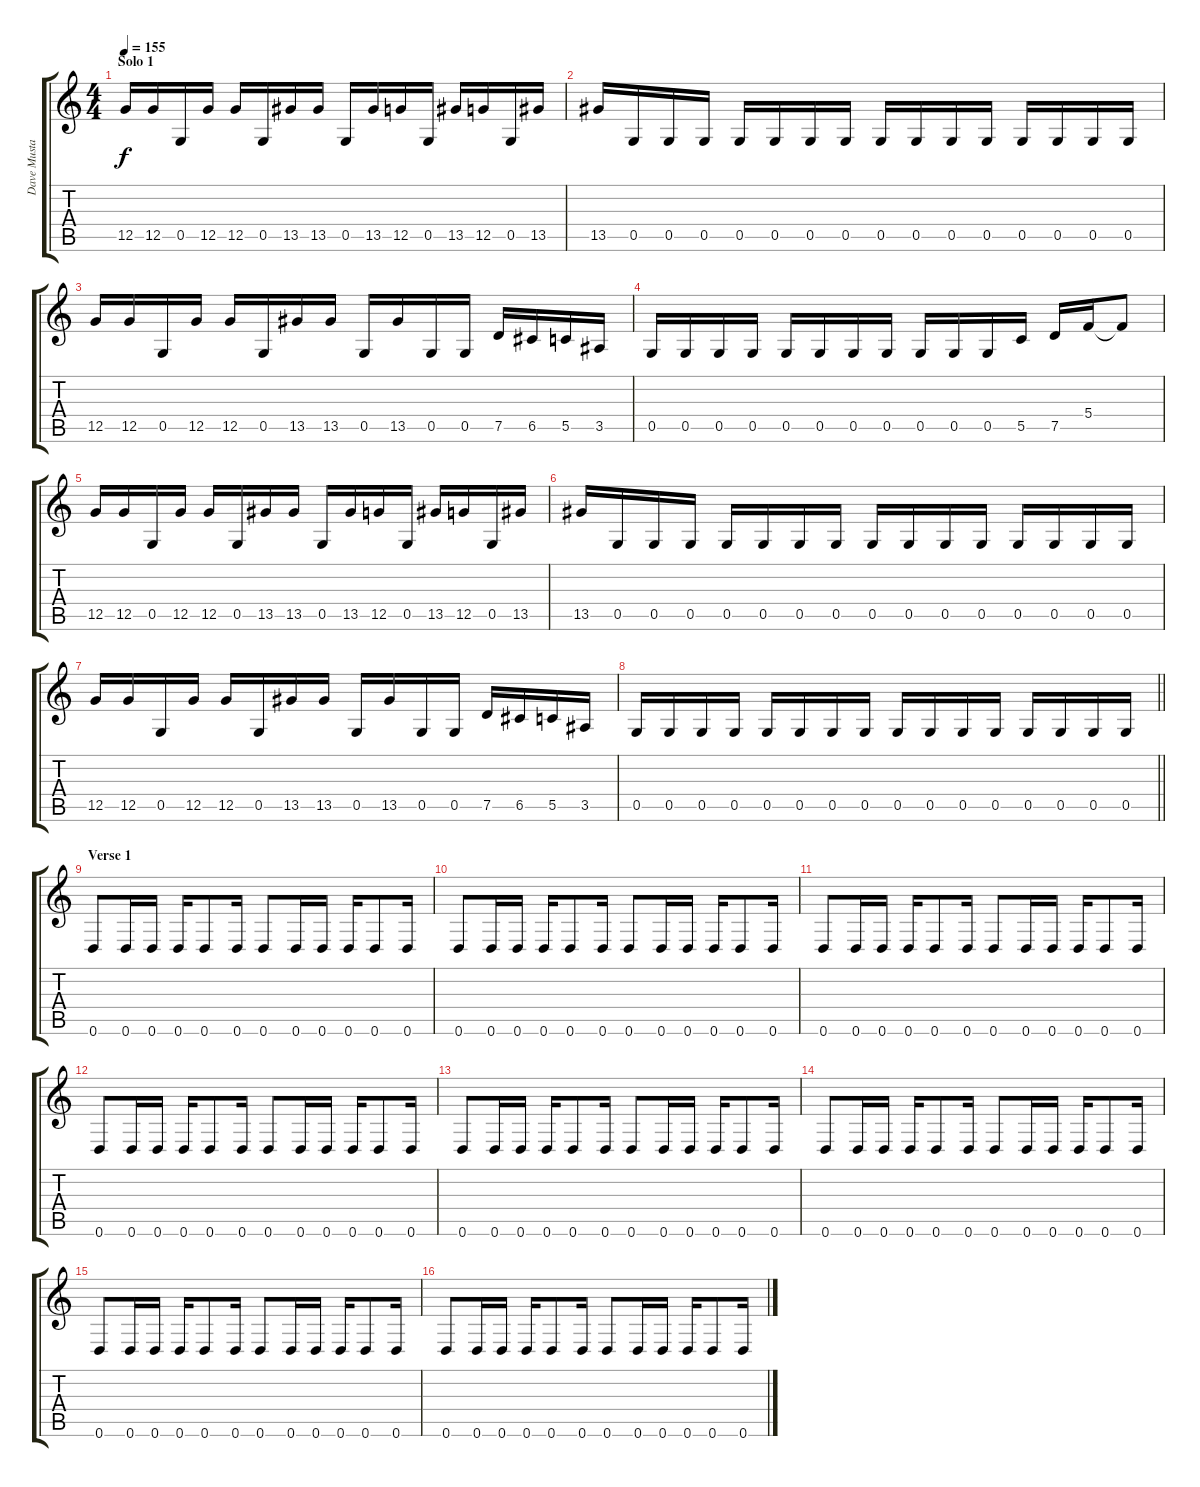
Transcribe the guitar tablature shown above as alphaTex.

\track ("Dave Mustaine" "Dave Musta") {instrument distortionguitar}
\staff {score tabs}
\tuning (D4 A3 F3 C3 G2 D2) {hide}
\ts (4 4)
\section ("" "Solo 1")
\tempo 155
\clef g2
\ks c
12.5.16{dy f} 12.5.16 0.5.16 12.5.16 12.5.16 0.5.16 13.5.16 13.5.16 0.5.16 13.5.16 12.5.16 0.5.16 13.5.16 12.5.16 0.5.16 13.5.16 |
13.5.16 0.5.16 0.5.16 0.5.16 0.5.16 0.5.16 0.5.16 0.5.16 0.5.16 0.5.16 0.5.16 0.5.16 0.5.16 0.5.16 0.5.16 0.5.16 |
12.5.16 12.5.16 0.5.16 12.5.16 12.5.16 0.5.16 13.5.16 13.5.16 0.5.16 13.5.16 0.5.16 0.5.16 7.5.16 6.5.16 5.5.16 3.5.16 |
0.5.16 0.5.16 0.5.16 0.5.16 0.5.16 0.5.16 0.5.16 0.5.16 0.5.16 0.5.16 0.5.16 5.5.16 7.5.16 5.4.16 5.4{t}.8 |
12.5.16 12.5.16 0.5.16 12.5.16 12.5.16 0.5.16 13.5.16 13.5.16 0.5.16 13.5.16 12.5.16 0.5.16 13.5.16 12.5.16 0.5.16 13.5.16 |
13.5.16 0.5.16 0.5.16 0.5.16 0.5.16 0.5.16 0.5.16 0.5.16 0.5.16 0.5.16 0.5.16 0.5.16 0.5.16 0.5.16 0.5.16 0.5.16 |
12.5.16 12.5.16 0.5.16 12.5.16 12.5.16 0.5.16 13.5.16 13.5.16 0.5.16 13.5.16 0.5.16 0.5.16 7.5.16 6.5.16 5.5.16 3.5.16 |
\barLineRight lightlight
0.5.16 0.5.16 0.5.16 0.5.16 0.5.16 0.5.16 0.5.16 0.5.16 0.5.16 0.5.16 0.5.16 0.5.16 0.5.16 0.5.16 0.5.16 0.5.16 |
\section ("" "Verse 1 ")
0.6.8 0.6.16 0.6.16 0.6.16 0.6.8 0.6.16 0.6.8 0.6.16 0.6.16 0.6.16 0.6.8 0.6.16 |
0.6.8 0.6.16 0.6.16 0.6.16 0.6.8 0.6.16 0.6.8 0.6.16 0.6.16 0.6.16 0.6.8 0.6.16 |
0.6.8 0.6.16 0.6.16 0.6.16 0.6.8 0.6.16 0.6.8 0.6.16 0.6.16 0.6.16 0.6.8 0.6.16 |
0.6.8 0.6.16 0.6.16 0.6.16 0.6.8 0.6.16 0.6.8 0.6.16 0.6.16 0.6.16 0.6.8 0.6.16 |
0.6.8 0.6.16 0.6.16 0.6.16 0.6.8 0.6.16 0.6.8 0.6.16 0.6.16 0.6.16 0.6.8 0.6.16 |
0.6.8 0.6.16 0.6.16 0.6.16 0.6.8 0.6.16 0.6.8 0.6.16 0.6.16 0.6.16 0.6.8 0.6.16 |
0.6.8 0.6.16 0.6.16 0.6.16 0.6.8 0.6.16 0.6.8 0.6.16 0.6.16 0.6.16 0.6.8 0.6.16 |
0.6.8 0.6.16 0.6.16 0.6.16 0.6.8 0.6.16 0.6.8 0.6.16 0.6.16 0.6.16 0.6.8 0.6.16
